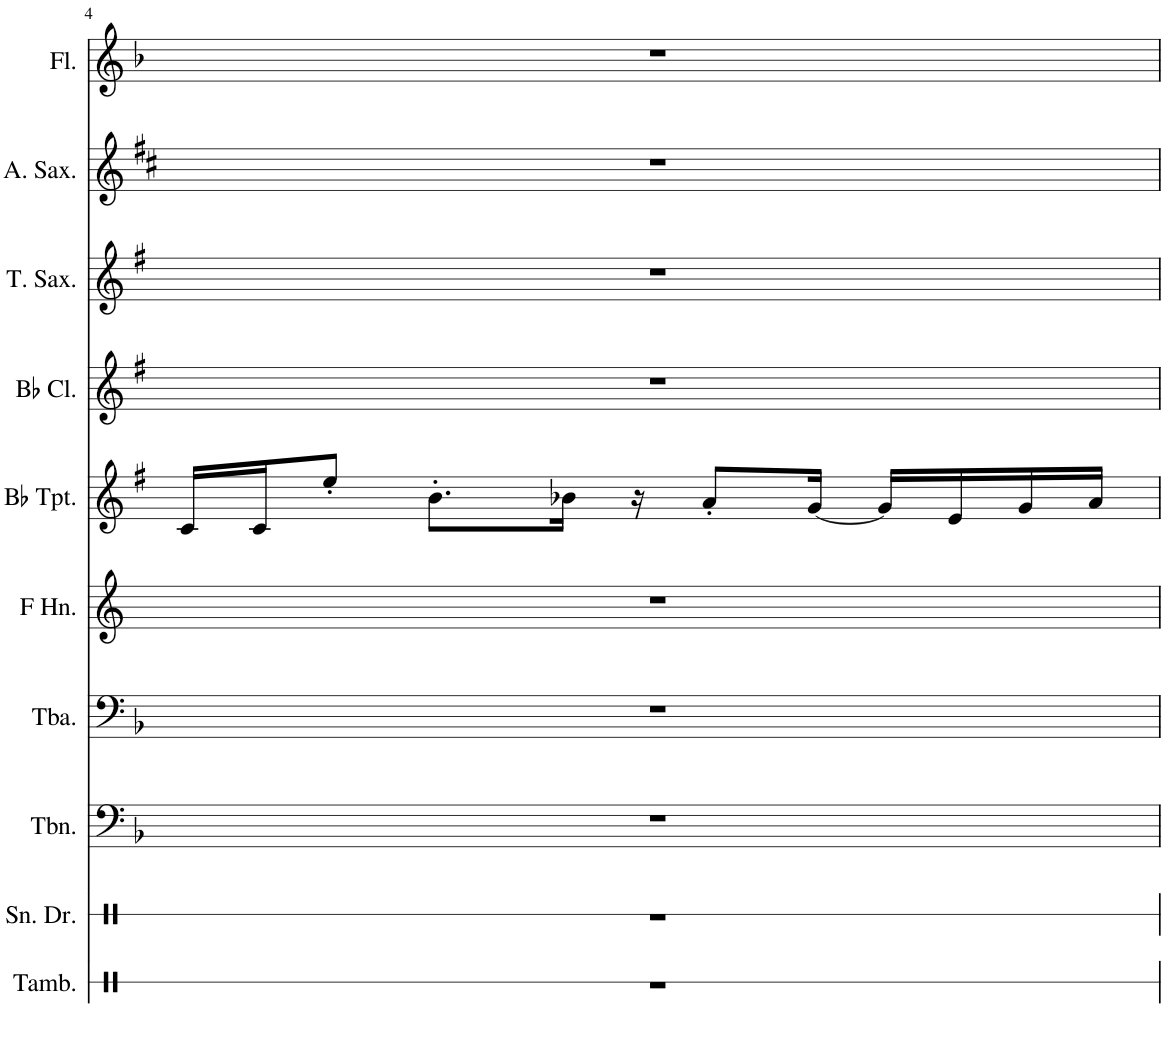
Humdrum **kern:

**kern	**kern	**kern	**kern	**kern	**kern	**kern	**kern	**kern	**kern
*part10	*part9	*part8	*part7	*part6	*part5	*part4	*part3	*part2	*part1
*staff10	*staff9	*staff8	*staff7	*staff6	*staff5	*staff4	*staff3	*staff2	*staff1
*I"Tambourine	*I"Snare Drum	*I"Trombone	*I"Tuba	*I"Horn in F	*I"Bb Trumpet	*I"Bb Clarinet	*I"Tenor Saxophone	*I"Alto Saxophone	*I"Flute
*I'Tamb.	*I'Sn. Dr.	*I'Tbn.	*I'Tba.	*	*I'Bb Tpt.	*I'Bb Cl.	*I'T. Sax.	*I'A. Sax.	*I'Fl.
!!LO:PB:g=z
*clefX	*clefX	*clefF4	*clefF4	*clefG2	*clefG2	*clefG2	*clefG2	*clefG2	*clefG2
*	*	*	*	*Trd4c7	*Trd1c2	*Trd1c2	*Trd8c14	*Trd5c9	*
*k[]	*k[]	*k[b-]	*k[b-]	*k[]	*k[f#]	*k[f#]	*k[f#]	*k[f#c#]	*k[b-]
*M4/4	*M4/4	*M4/4	*M4/4	*M4/4	*M4/4	*M4/4	*M4/4	*M4/4	*M4/4
=4	=4	=4	=4	=4	=4	=4	=4	=4	=4
1r	1r	1r	1r	1r	16c/LL	1r	1r	1r	1r
.	.	.	.	.	16c/J	.	.	.	.
.	.	.	.	.	8ee'/J	.	.	.	.
.	.	.	.	.	8.b'\L	.	.	.	.
.	.	.	.	.	16b-X\Jk	.	.	.	.
.	.	.	.	.	16r	.	.	.	.
.	.	.	.	.	8a'/L	.	.	.	.
.	.	.	.	.	[16g/Jk	.	.	.	.
.	.	.	.	.	16g/LL]	.	.	.	.
.	.	.	.	.	16e/	.	.	.	.
.	.	.	.	.	16g/	.	.	.	.
.	.	.	.	.	16a/JJ	.	.	.	.
=	=	=	=	=	=	=	=	=	=
*-	*-	*-	*-	*-	*-	*-	*-	*-	*-
